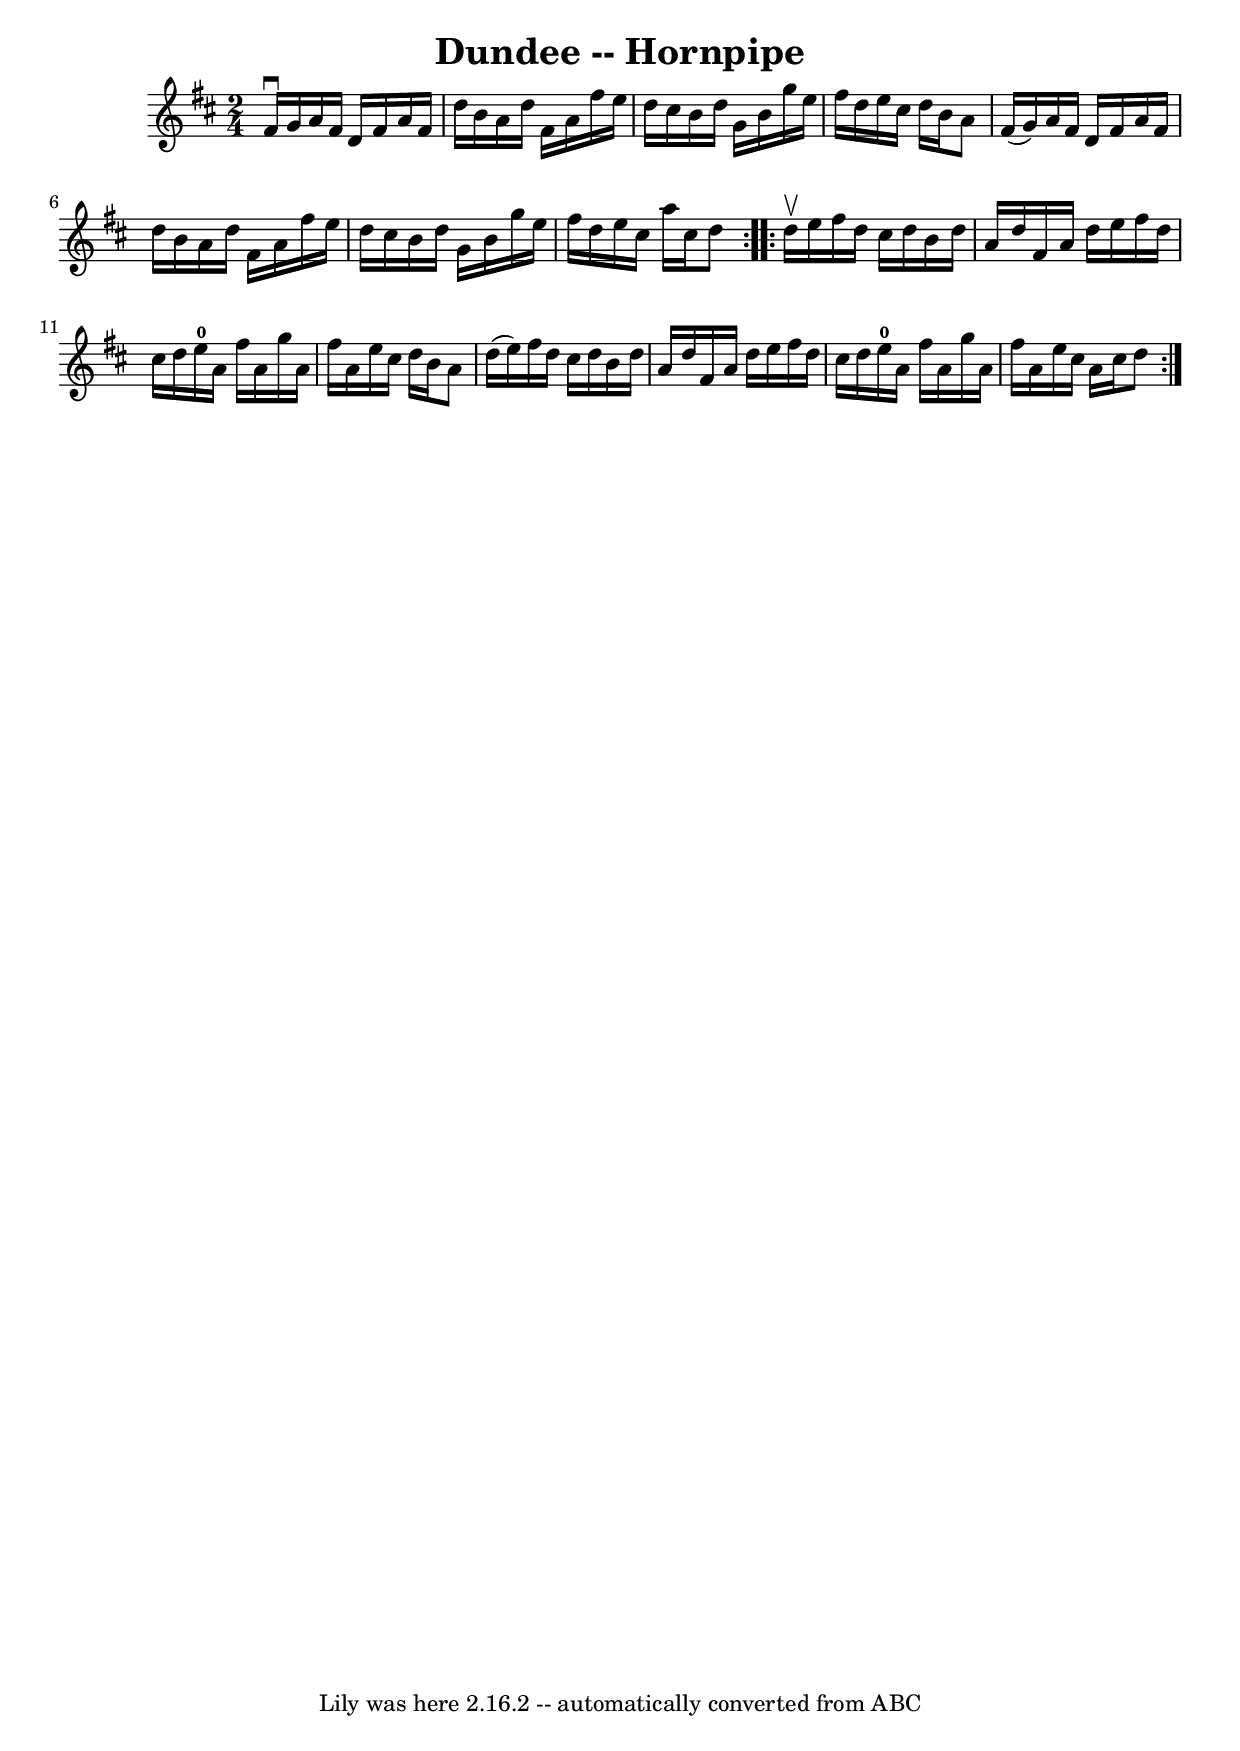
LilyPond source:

\version "2.16.2"
\include "Mammoth.ily"
\header {
  %% book = "Cole's 1000 Fiddle Tunes"
  crossRefNumber = "1"
  footnotes = ""
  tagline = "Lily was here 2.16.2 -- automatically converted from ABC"
  title = "Dundee -- Hornpipe"

}
voicedefault =  {



  \repeat volta 2 {

    \time 2/4 
    \key d \major
    fis'16^\downbow g'16  |
    a'16 fis'16    
    d'16 fis'16 a'16 fis'16 d''16 b'16  |
    a'16 d''16    
    fis'16 a'16 fis''16 e''16 d''16 cis''16  |
    b'16    
    d''16 g'16 b'16 g''16 e''16 fis''16 d''16  |
    e''16   
    cis''16 d''16 b'16 a'8 fis'16 (g'16) |
    a'16    
    fis'16 d'16 fis'16 a'16 fis'16 d''16 b'16  |
    a'16    
    d''16 fis'16 a'16 fis''16 e''16 d''16 cis''16  |
    
    b'16 d''16 g'16 b'16 g''16 e''16 fis''16 d''16  |
    
    e''16 cis''16 a''16 cis''16 d''8  
  }     
  \repeat volta 2 {
    d''16^\upbow e''16  |
    fis''16 d''16 cis''16 d''16 b'16    
    d''16 a'16 d''16  |
    fis'16 a'16 d''16 e''16 fis''16  
    d''16 cis''16 d''16  |
    e''16-0 a'16 fis''16 a'16    
    g''16 a'16 fis''16 a'16  |
    e''16 cis''16 d''16 b'16  
    a'8 d''16 (e''16) |
    fis''16 d''16 cis''16 d''16  
    b'16 d''16 a'16 d''16  |
    fis'16 a'16 d''16 e''16   
    fis''16 d''16 cis''16 d''16  |
    e''16-0 a'16 fis''16  
    a'16 g''16 a'16 fis''16 a'16  |
    e''16 cis''16 a'16 
    cis''16 d''8  
  }   

}

\score{
  <<

    \context Staff="default"
    {
      \voicedefault 
      
    }

  >>
  \layout {
    
  }
  \midi {
  }

}
